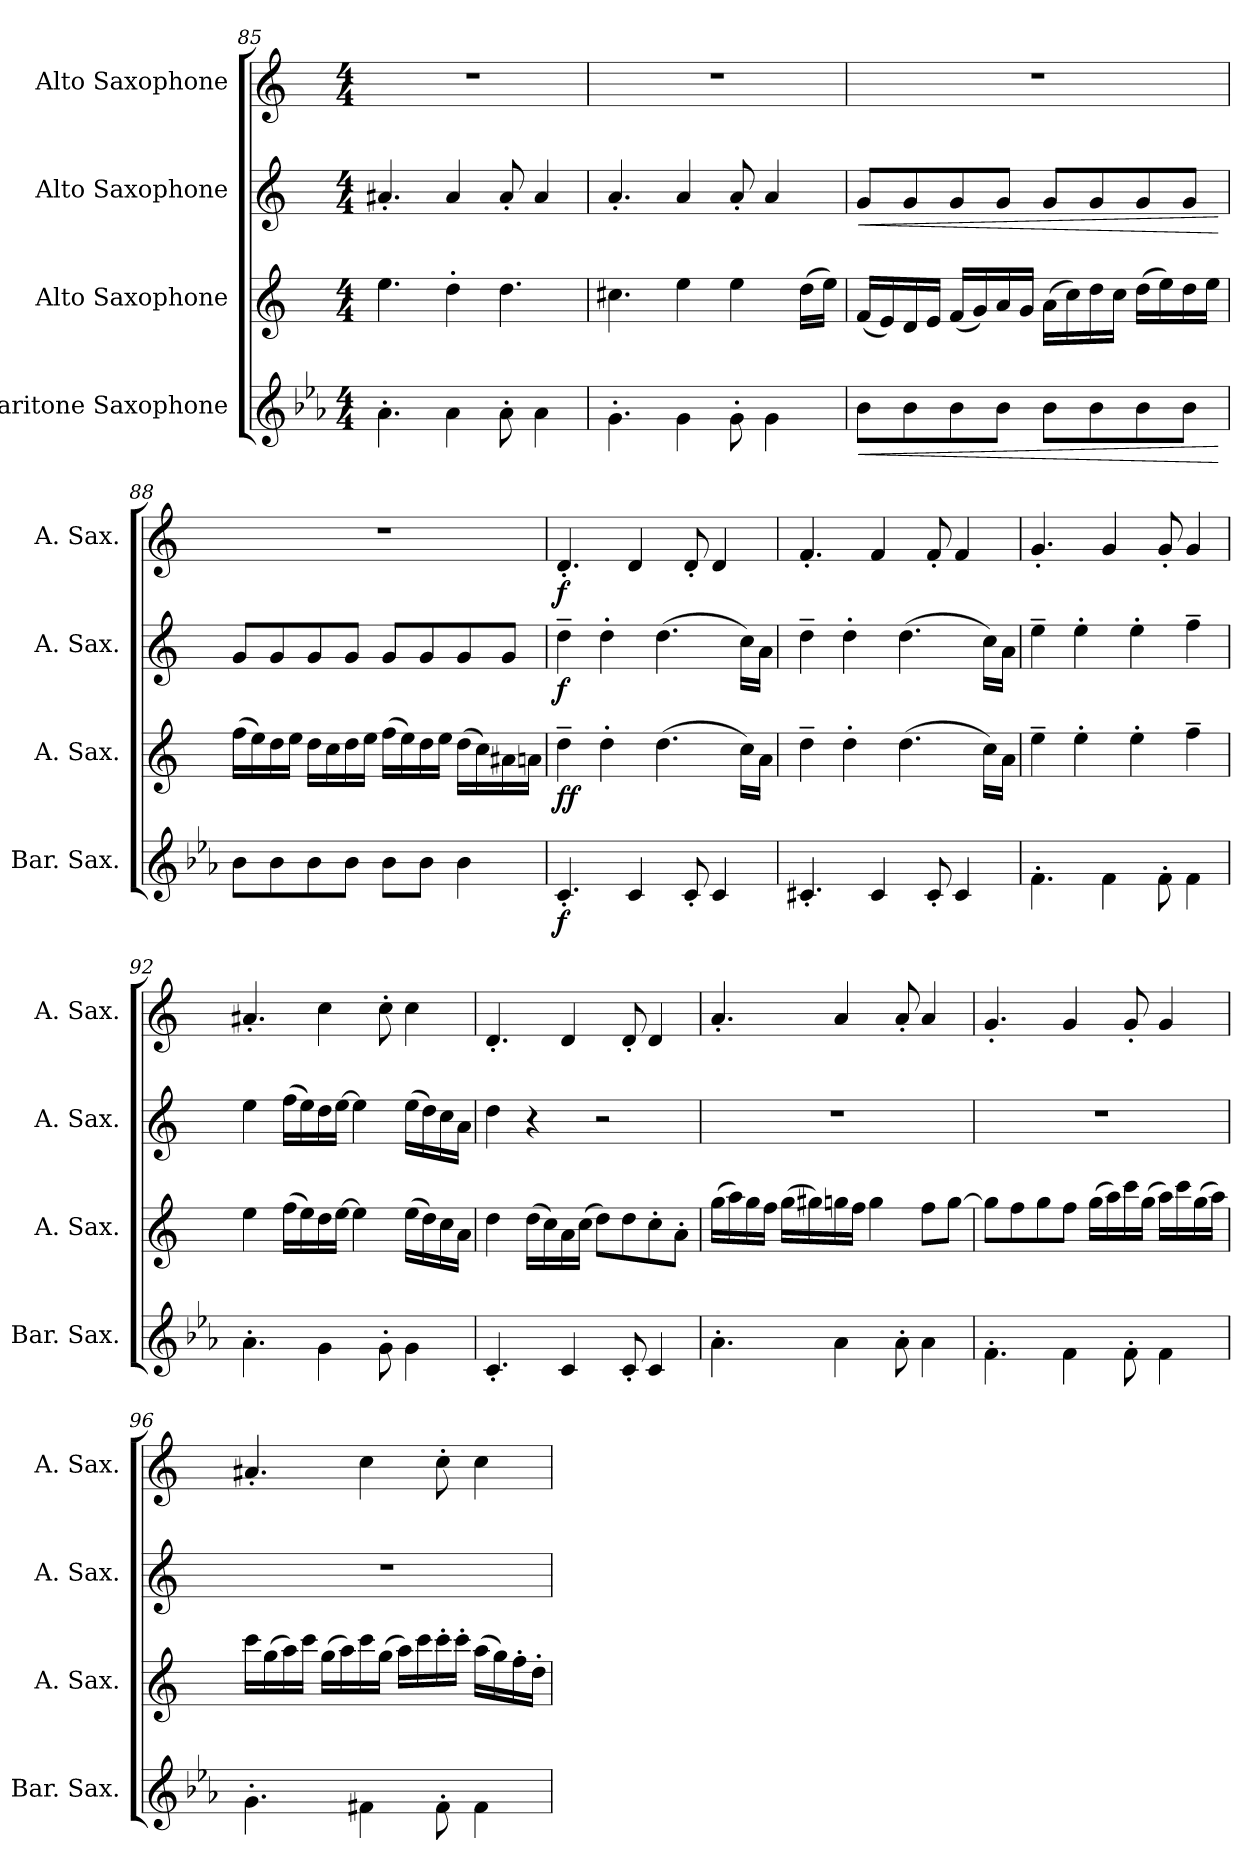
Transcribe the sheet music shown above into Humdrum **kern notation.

**kern	**dynam	**kern	**dynam	**kern	**dynam	**kern	**dynam
*part4	*part4	*part3	*part3	*part2	*part2	*part1	*part1
*staff4	*staff4	*staff3	*staff3	*staff2	*staff2	*staff1	*staff1
*I"Baritone Saxophone	*	*I"Alto Saxophone	*	*I"Alto Saxophone	*	*I"Alto Saxophone	*
*I'Bar. Sax.	*	*I'A. Sax.	*	*I'A. Sax.	*	*I'A. Sax.	*
*clefG2	*	*clefG2	*	*clefG2	*	*clefG2	*
*ITrd12c21	*	*ITrd5c9	*	*ITrd5c9	*	*ITrd5c9	*
*k[b-e-a-]	*	*k[b-e-a-]	*	*k[b-e-a-]	*	*k[b-e-a-]	*
*M4/4	*	*M4/4	*	*M4/4	*	*M4/4	*
=85	=85	=85	=85	=85	=85	=85	=85
4.A-'\	.	4.g\	.	4.c#X'/	.	1r	.
4A-\	.	4f'\	.	4c#/	.	.	.
8A-'\	.	4.f\	.	8c#'/	.	.	.
4A-\	.	.	.	4c#/	.	.	.
=86	=86	=86	=86	=86	=86	=86	=86
4.G'\	.	4.en\	.	4.c'/	.	1r	.
4G\	.	4g\	.	4c/	.	.	.
8G'\	.	4g\	.	8c'/	.	.	.
4G\	.	.	.	4c/	.	.	.
.	.	(>16f\LL	.	.	.	.	.
.	.	16g\JJ)	.	.	.	.	.
=87	=87	=87	=87	=87	=87	=87	=87
!	!LO:HP:b	!	!	!	!LO:HP:b	!	!
8B-\L	<	(<16A-/LL	.	8B-/L	<	1r	.
.	.	16G/)	.	.	.	.	.
8B-\	.	16F/	.	8B-/	.	.	.
.	.	16G/JJ	.	.	.	.	.
8B-\	.	(<16A-/LL	.	8B-/	.	.	.
.	.	16B-/)	.	.	.	.	.
8B-\J	.	16c/	.	8B-/J	.	.	.
.	.	16B-/JJ	.	.	.	.	.
8B-\L	.	(>16c\LL	.	8B-/L	.	.	.
.	.	16e-\)	.	.	.	.	.
8B-\	.	16f\	.	8B-/	.	.	.
.	.	16e-\JJ	.	.	.	.	.
8B-\	.	(>16f\LL	.	8B-/	.	.	.
.	.	16g\)	.	.	.	.	.
8B-\J	.	16f\	.	8B-/J	.	.	.
.	.	16g\JJ	.	.	.	.	.
.	[	.	.	.	[	.	.
!!LO:LB:g=z
=88	=88	=88	=88	=88	=88	=88	=88
8B-\L	.	(>16a-\LL	.	8B-/L	.	1r	.
.	.	16g\)	.	.	.	.	.
8B-\	.	16f\	.	8B-/	.	.	.
.	.	16g\JJ	.	.	.	.	.
8B-\	.	16f\LL	.	8B-/	.	.	.
.	.	16e-\	.	.	.	.	.
8B-\J	.	16f\	.	8B-/J	.	.	.
.	.	16g\JJ	.	.	.	.	.
8B-\L	.	(>16a-\LL	.	8B-/L	.	.	.
.	.	16g\)	.	.	.	.	.
8B-\J	.	16f\	.	8B-/	.	.	.
.	.	16g\JJ	.	.	.	.	.
4B-\	.	(>16f\LL	.	8B-/	.	.	.
.	.	16e-\)	.	.	.	.	.
.	.	16c#X\	.	8B-/J	.	.	.
.	.	16cn\JJ	.	.	.	.	.
=89	=89	=89	=89	=89	=89	=89	=89
!	!LO:DY:b	!	!LO:DY:b	!	!LO:DY:b	!	!LO:DY:b
4.C'/	f	4f~\	ff	4f~\	f	4.F'/	f
.	.	4f'\	.	4f'\	.	.	.
4C/	.	.	.	.	.	4F/	.
.	.	(>4.f\	.	(>4.f\	.	.	.
8C'/	.	.	.	.	.	8F'/	.
4C/	.	.	.	.	.	4F/	.
.	.	16e-\LL)	.	16e-\LL)	.	.	.
.	.	16c\JJ	.	16c\JJ	.	.	.
=90	=90	=90	=90	=90	=90	=90	=90
4.C#X'/	.	4f~\	.	4f~\	.	4.A-'/	.
.	.	4f'\	.	4f'\	.	.	.
4C#/	.	.	.	.	.	4A-/	.
.	.	(>4.f\	.	(>4.f\	.	.	.
8C#'/	.	.	.	.	.	8A-'/	.
4C#/	.	.	.	.	.	4A-/	.
.	.	16e-\LL)	.	16e-\LL)	.	.	.
.	.	16c\JJ	.	16c\JJ	.	.	.
=91	=91	=91	=91	=91	=91	=91	=91
4.F'\	.	4g~\	.	4g~\	.	4.B-'/	.
.	.	4g'\	.	4g'\	.	.	.
4F\	.	.	.	.	.	4B-/	.
.	.	4g'\	.	4g'\	.	.	.
8F'\	.	.	.	.	.	8B-'/	.
4F\	.	4a-~\	.	4a-~\	.	4B-/	.
!!LO:LB:g=z
=92	=92	=92	=92	=92	=92	=92	=92
4.A-'\	.	4g\	.	4g\	.	4.c#X'/	.
.	.	(>16a-\LL	.	(>16a-\LL	.	.	.
.	.	16g\)	.	16g\)	.	.	.
4G\	.	16f\	.	16f\	.	4e-\	.
.	.	[16g\JJ	.	[16g\JJ	.	.	.
.	.	4g\]	.	4g\]	.	.	.
8G'\	.	.	.	.	.	8e-'\	.
4G\	.	(>16g\LL	.	(>16g\LL	.	4e-\	.
.	.	16f\)	.	16f\)	.	.	.
.	.	16e-\	.	16e-\	.	.	.
.	.	16c\JJ	.	16c\JJ	.	.	.
=93	=93	=93	=93	=93	=93	=93	=93
4.C'/	.	4f\	.	4f\	.	4.F'/	.
.	.	(>16f\LL	.	4r	.	.	.
.	.	16e-\)	.	.	.	.	.
4C/	.	16c\	.	.	.	4F/	.
.	.	(>16e-\JJ	.	.	.	.	.
.	.	8f\L)	.	2r	.	.	.
8C'/	.	8f\	.	.	.	8F'/	.
4C/	.	8e-'\	.	.	.	4F/	.
.	.	8c'\J	.	.	.	.	.
=94	=94	=94	=94	=94	=94	=94	=94
4.A-'\	.	(>16b-\LL	.	1r	.	4.c'/	.
.	.	16cc\)	.	.	.	.	.
.	.	16b-\	.	.	.	.	.
.	.	16a-\JJ	.	.	.	.	.
.	.	(>16b-\LL	.	.	.	.	.
.	.	16bn\)	.	.	.	.	.
4A-\	.	16b-X\	.	.	.	4c/	.
.	.	16a-\JJ	.	.	.	.	.
.	.	4b-\	.	.	.	.	.
8A-'\	.	.	.	.	.	8c'/	.
4A-\	.	8a-\L	.	.	.	4c/	.
.	.	[8b-\J	.	.	.	.	.
!!LO:PB:g=z
=95	=95	=95	=95	=95	=95	=95	=95
4.F'\	.	8b-\L]	.	1r	.	4.B-'/	.
.	.	8a-\	.	.	.	.	.
.	.	8b-\	.	.	.	.	.
4F\	.	8a-\J	.	.	.	4B-/	.
.	.	(>16b-\LL	.	.	.	.	.
.	.	16cc\)	.	.	.	.	.
8F'\	.	16ee-\	.	.	.	8B-'/	.
.	.	(>16b-\JJ	.	.	.	.	.
4F\	.	16cc\LL)	.	.	.	4B-/	.
.	.	16ee-\	.	.	.	.	.
.	.	(>16b-\	.	.	.	.	.
.	.	16cc\JJ)	.	.	.	.	.
=96	=96	=96	=96	=96	=96	=96	=96
4.G'\	.	16ee-\LL	.	1r	.	4.c#X'/	.
.	.	(>16b-\	.	.	.	.	.
.	.	16cc\)	.	.	.	.	.
.	.	16ee-\JJ	.	.	.	.	.
.	.	(>16b-\LL	.	.	.	.	.
.	.	16cc\)	.	.	.	.	.
4F#X\	.	16ee-\	.	.	.	4e-\	.
.	.	(>16b-\JJ	.	.	.	.	.
.	.	16cc\LL)	.	.	.	.	.
.	.	16ee-\	.	.	.	.	.
8F#'\	.	16ee-'\	.	.	.	8e-'\	.
.	.	16ee-'\JJ	.	.	.	.	.
4F#\	.	(>16cc\LL	.	.	.	4e-\	.
.	.	16b-\)	.	.	.	.	.
.	.	16a-'\	.	.	.	.	.
.	.	16f'\JJ	.	.	.	.	.
=	=	=	=	=	=	=	=
*-	*-	*-	*-	*-	*-	*-	*-
